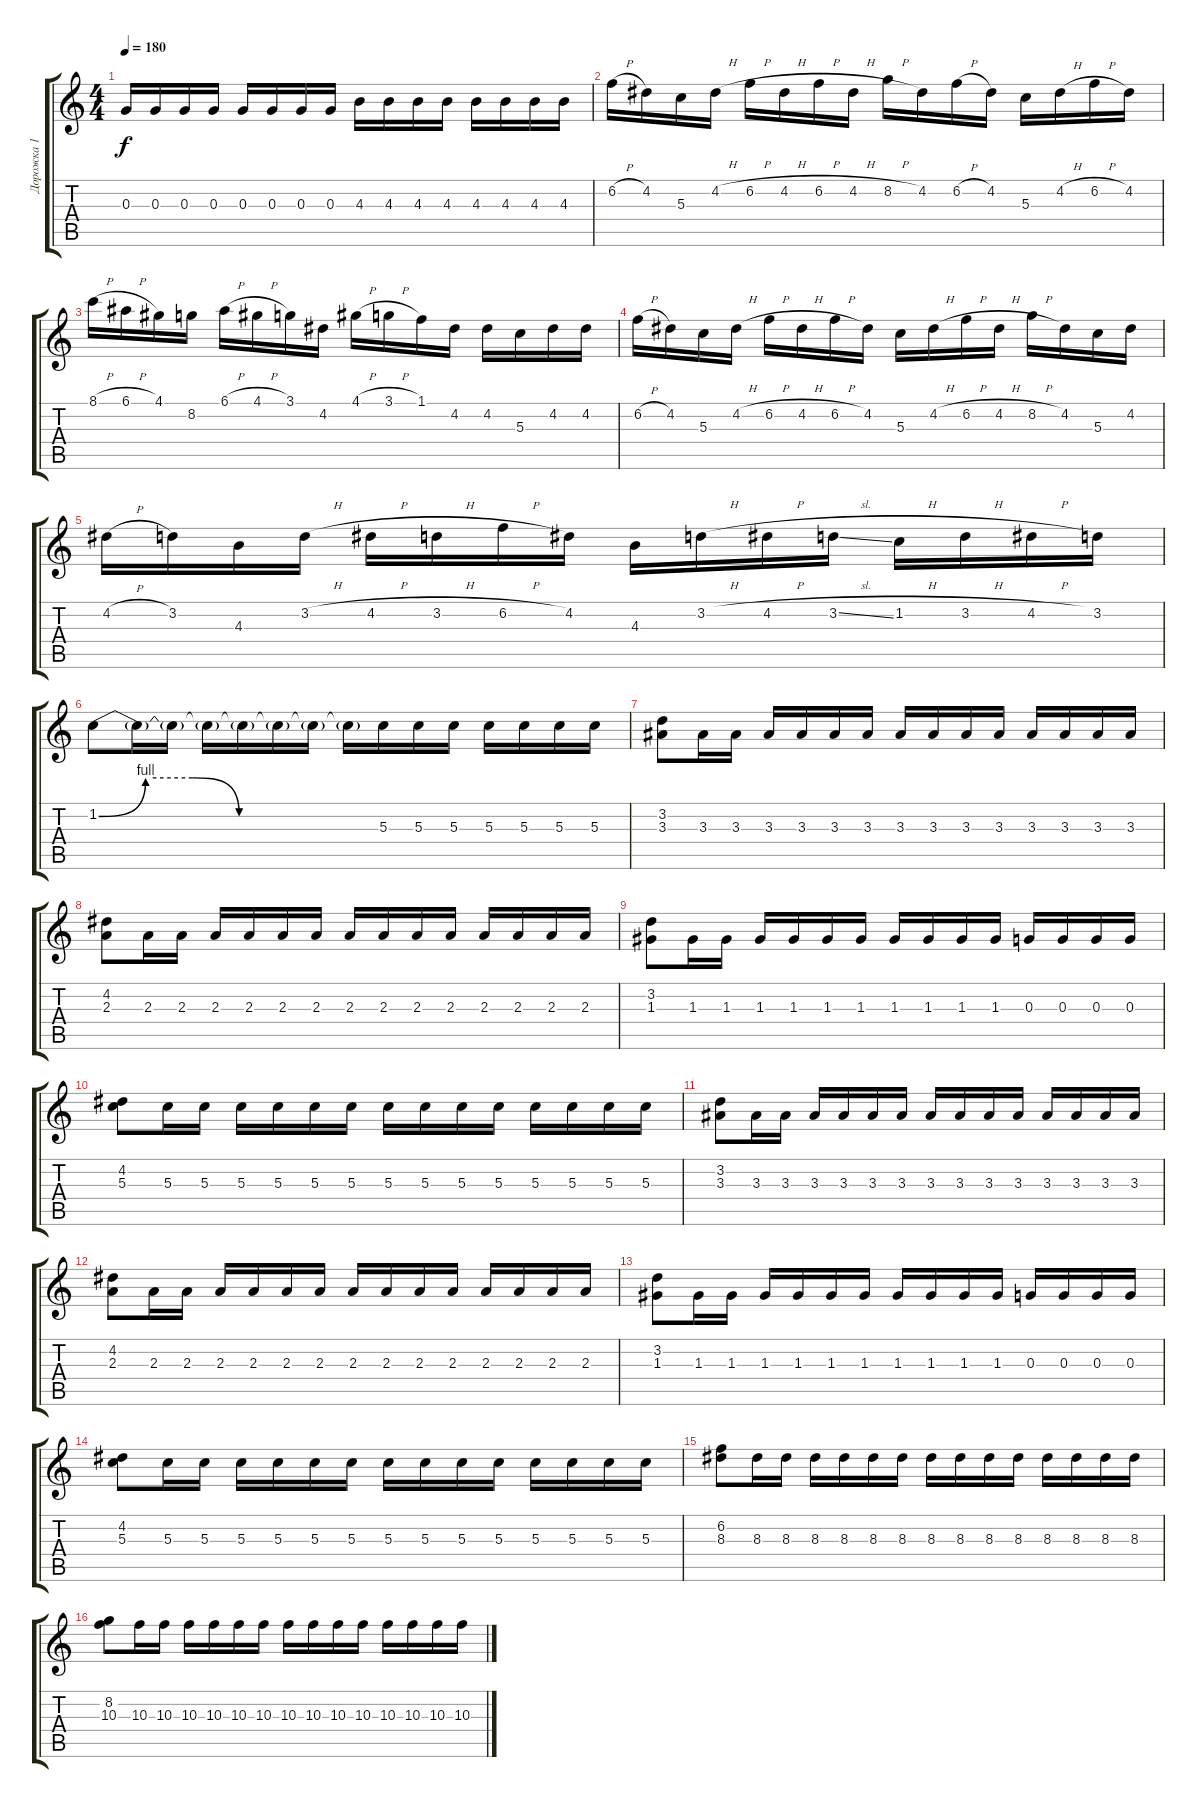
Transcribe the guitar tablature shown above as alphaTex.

\track ("Дорожка 1" "Дорожка 1") {instrument distortionguitar}
\staff {score tabs}
\tuning (E4 B3 G3 D3 A2 E2) {hide}
\ts (4 4)
\tempo 180
\clef g2
\ks c
0.3.16{dy f} 0.3.16 0.3.16 0.3.16 0.3.16 0.3.16 0.3.16 0.3.16 4.3.16 4.3.16 4.3.16 4.3.16 4.3.16 4.3.16 4.3.16 4.3.16 |
6.2{h}.16 4.2.16 5.3.16 4.2{h}.16 6.2{h}.16 4.2{h}.16 6.2{h}.16 4.2{h}.16 8.2{h}.16 4.2.16 6.2{h}.16 4.2.16 5.3.16 4.2{h}.16 6.2{h}.16 4.2.16 |
8.1{h}.16 6.1{h}.16 4.1.16 8.2.16 6.1{h}.16 4.1{h}.16 3.1.16 4.2.16 4.1{h}.16 3.1{h}.16 1.1.16 4.2.16 4.2.16 5.3.16 4.2.16 4.2.16 |
6.2{h}.16 4.2.16 5.3.16 4.2{h}.16 6.2{h}.16 4.2{h}.16 6.2{h}.16 4.2.16 5.3.16 4.2{h}.16 6.2{h}.16 4.2{h}.16 8.2{h}.16 4.2.16 5.3.16 4.2.16 |
4.2{h}.16 3.2.16 4.3.16 3.2{h}.16 4.2{h}.16 3.2{h}.16 6.2{h}.16 4.2.16 4.3.16 3.2{h}.16 4.2{h}.16 3.2{sl}.16 1.2{h}.16 3.2{h}.16 4.2{h}.16 3.2.16 |
1.2{be (custom 0 0 10 4 20 4 30 0 60 0)}.8 1.2{t}.16 1.2{t}.16 1.2{t}.16 1.2{t}.16 1.2{t}.16 1.2{t}.16 1.2{t}.16 5.3.16 5.3.16 5.3.16 5.3.16 5.3.16 5.3.16 5.3.16 |
(3.2 3.3).8 3.3.16 3.3.16 3.3.16 3.3.16 3.3.16 3.3.16 3.3.16 3.3.16 3.3.16 3.3.16 3.3.16 3.3.16 3.3.16 3.3.16 |
(4.2 2.3).8 2.3.16 2.3.16 2.3.16 2.3.16 2.3.16 2.3.16 2.3.16 2.3.16 2.3.16 2.3.16 2.3.16 2.3.16 2.3.16 2.3.16 |
(3.2 1.3).8 1.3.16 1.3.16 1.3.16 1.3.16 1.3.16 1.3.16 1.3.16 1.3.16 1.3.16 1.3.16 0.3.16 0.3.16 0.3.16 0.3.16 |
(4.2 5.3).8 5.3.16 5.3.16 5.3.16 5.3.16 5.3.16 5.3.16 5.3.16 5.3.16 5.3.16 5.3.16 5.3.16 5.3.16 5.3.16 5.3.16 |
(3.2 3.3).8 3.3.16 3.3.16 3.3.16 3.3.16 3.3.16 3.3.16 3.3.16 3.3.16 3.3.16 3.3.16 3.3.16 3.3.16 3.3.16 3.3.16 |
(4.2 2.3).8 2.3.16 2.3.16 2.3.16 2.3.16 2.3.16 2.3.16 2.3.16 2.3.16 2.3.16 2.3.16 2.3.16 2.3.16 2.3.16 2.3.16 |
(3.2 1.3).8 1.3.16 1.3.16 1.3.16 1.3.16 1.3.16 1.3.16 1.3.16 1.3.16 1.3.16 1.3.16 0.3.16 0.3.16 0.3.16 0.3.16 |
(4.2 5.3).8 5.3.16 5.3.16 5.3.16 5.3.16 5.3.16 5.3.16 5.3.16 5.3.16 5.3.16 5.3.16 5.3.16 5.3.16 5.3.16 5.3.16 |
(6.2 8.3).8 8.3.16 8.3.16 8.3.16 8.3.16 8.3.16 8.3.16 8.3.16 8.3.16 8.3.16 8.3.16 8.3.16 8.3.16 8.3.16 8.3.16 |
(8.2 10.3).8 10.3.16 10.3.16 10.3.16 10.3.16 10.3.16 10.3.16 10.3.16 10.3.16 10.3.16 10.3.16 10.3.16 10.3.16 10.3.16 10.3.16
